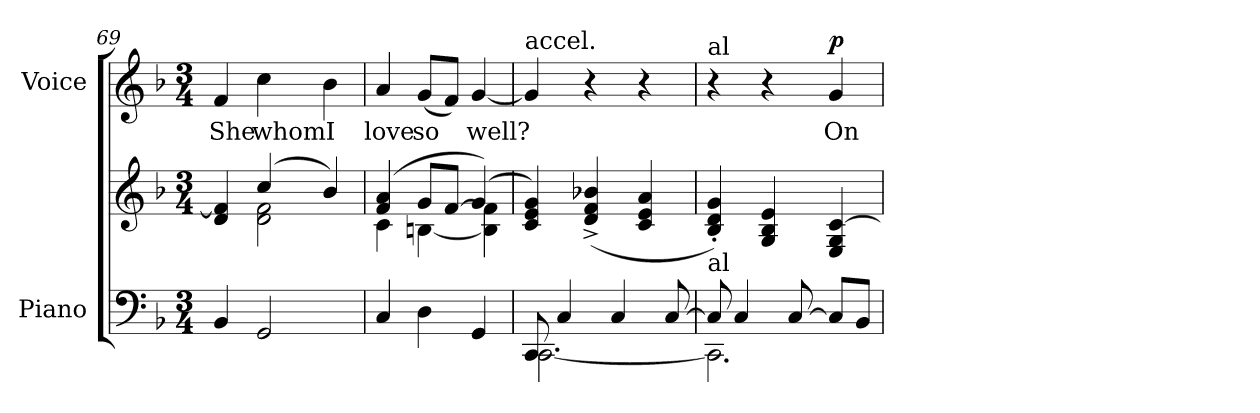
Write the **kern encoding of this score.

**kern	**kern	**kern	**text	**dynam
*part2	*part2	*part1	*part1	*part1
*staff3	*staff2	*staff1	*staff1	*staff1
*I"Piano	*	*I"Voice	*	*
*I'Pno	*	*	*	*
*clefF4	*clefG2	*clefG2	*	*
*k[b-]	*k[b-]	*k[b-]	*	*
*M3/4	*M3/4	*M3/4	*	*
=69	=69	=69	=69	=69
*	*^	*	*	*
4BB-/	4d/ 4f/]	4ryy	4f/	She	.
2GG/	(4cc/	2d\ 2f\	4cc\	whom	.
.	4b-/)	.	4b-\	I	.
=70	=70	=70	=70	=70	=70
4C/	(4f/ 4a/	4c\	4a/	love	.
4D\	8g/L	[4Bn\	(8g/L	so	.
.	[<8f/J	.	8f/J)	.	.
4GG/	(4g/)	4B\] 4f\]	[4g/	well?	.
=71	=71	=71	=71	=71	=71
*^	*	*	*	*	*
!	!	!	!	!LO:TX:a:t=accel.	!	!
!	!	!LO:TX:b:t=accel.	!	!	!	!
*	*	*v	*v	*	*	*
8CC/	[2.CC\	4c/ 4e/ 4g/)	4g/]	.	.
4C/	.	.	.	.	.
.	.	(>4d/^ 4f/^ 4b-X/^	4r	.	.
4C/	.	.	.	.	.
.	.	4c/ 4e/ 4a/	4r	.	.
[8C/	.	.	.	.	.
=72	=72	=72	=72	=72	=72
!	!	!	!LO:TX:a:t=al	!	!
!	!	!LO:TX:b:t=al	!	!	!
8C/]	2.CC\]	4B-/' 4d/' 4g/')	4r	.	.
4C/	.	.	.	.	.
.	.	4G/ 4B-/ 4e/	4r	.	.
[<8C/	.	.	.	.	.
!	!	!	!	!	!LO:DY:a
8C/L]	.	4E/ 4G/ [4c/	4g/	On	p
8BB-/J	.	.	.	.	.
*v	*v	*	*	*	*
=	=	=	=	=
*-	*-	*-	*-	*-
